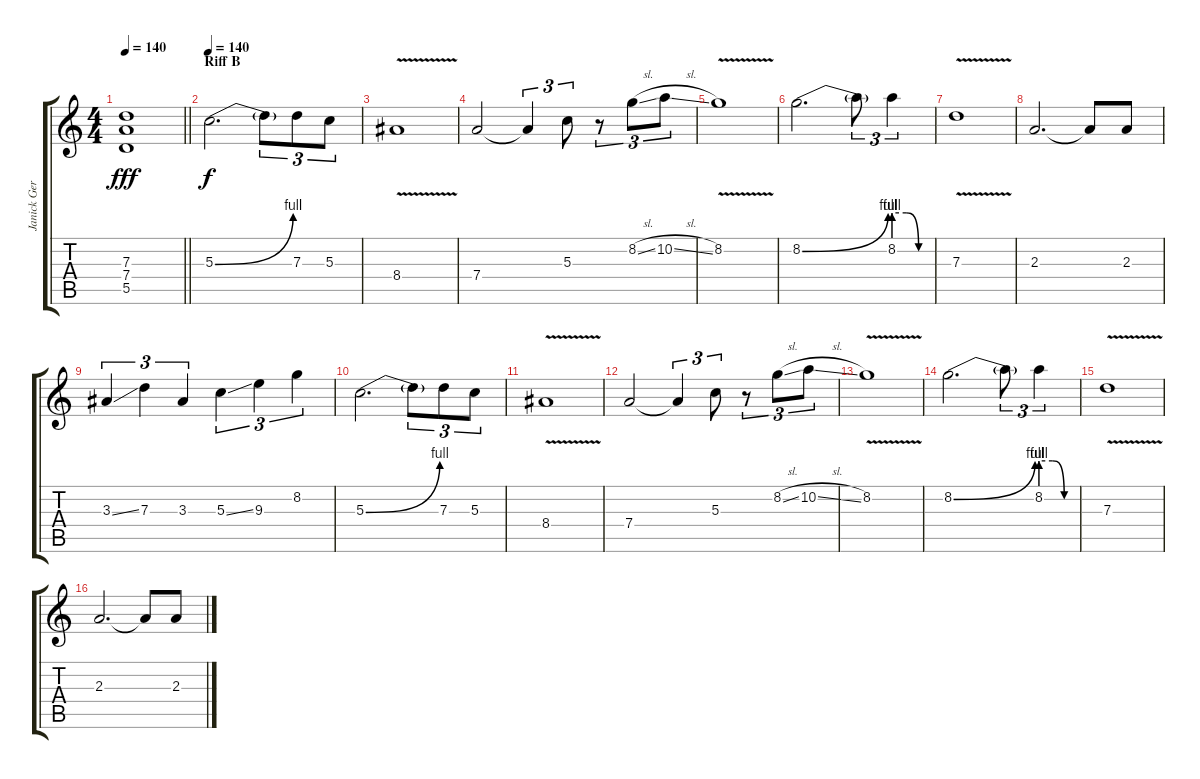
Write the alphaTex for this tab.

\track ("Janick Gers" "Janick Ger") {instrument distortionguitar}
\staff {score tabs}
\tuning (E4 B3 G3 D3 A2 E2) {hide}
\ts (4 4)
\tempo 140
\clef g2
\barLineRight lightlight
\ks c
(7.3 7.4 5.5).1{dy fff} |
\section ("" "Riff B")
\tempo 140
5.3{be (bend 0 0 60 4)}.2{d dy f volume 14} 5.3{t}.8{tu (3 2)} 7.3.8{tu (3 2)} 5.3.8{tu (3 2)} |
8.4{v}.1 |
7.4.2 7.4{t}.4{tu (3 2)} 5.3.8{tu (3 2)} r.8{tu (3 2)} 8.2{sl}.8{tu (3 2)} 10.2{sl}.8{tu (3 2)} |
8.2{v}.1 |
8.2{be (bend 0 0 60 4)}.2{d} 8.2{t}.8{tu (3 2)} 8.2{be (custom 0 4 20 4 40 0 60 0)}.4{tu (3 2)} |
7.3{v}.1 |
2.3.2{d} 2.3{t}.8 2.3.8 |
3.3{ss}.4{tu (3 2)} 7.3.4{tu (3 2)} 3.3.4{tu (3 2)} 5.3{ss}.4{tu (3 2)} 9.3.4{tu (3 2)} 8.2.4{tu (3 2)} |
5.3{be (bend 0 0 60 4)}.2{d} 5.3{t}.8{tu (3 2)} 7.3.8{tu (3 2)} 5.3.8{tu (3 2)} |
8.4{v}.1 |
7.4.2 7.4{t}.4{tu (3 2)} 5.3.8{tu (3 2)} r.8{tu (3 2)} 8.2{sl}.8{tu (3 2)} 10.2{sl}.8{tu (3 2)} |
8.2{v}.1 |
8.2{be (bend 0 0 60 4)}.2{d} 8.2{t}.8{tu (3 2)} 8.2{be (custom 0 4 20 4 40 0 60 0)}.4{tu (3 2)} |
7.3{v}.1 |
2.3.2{d} 2.3{t}.8 2.3.8
